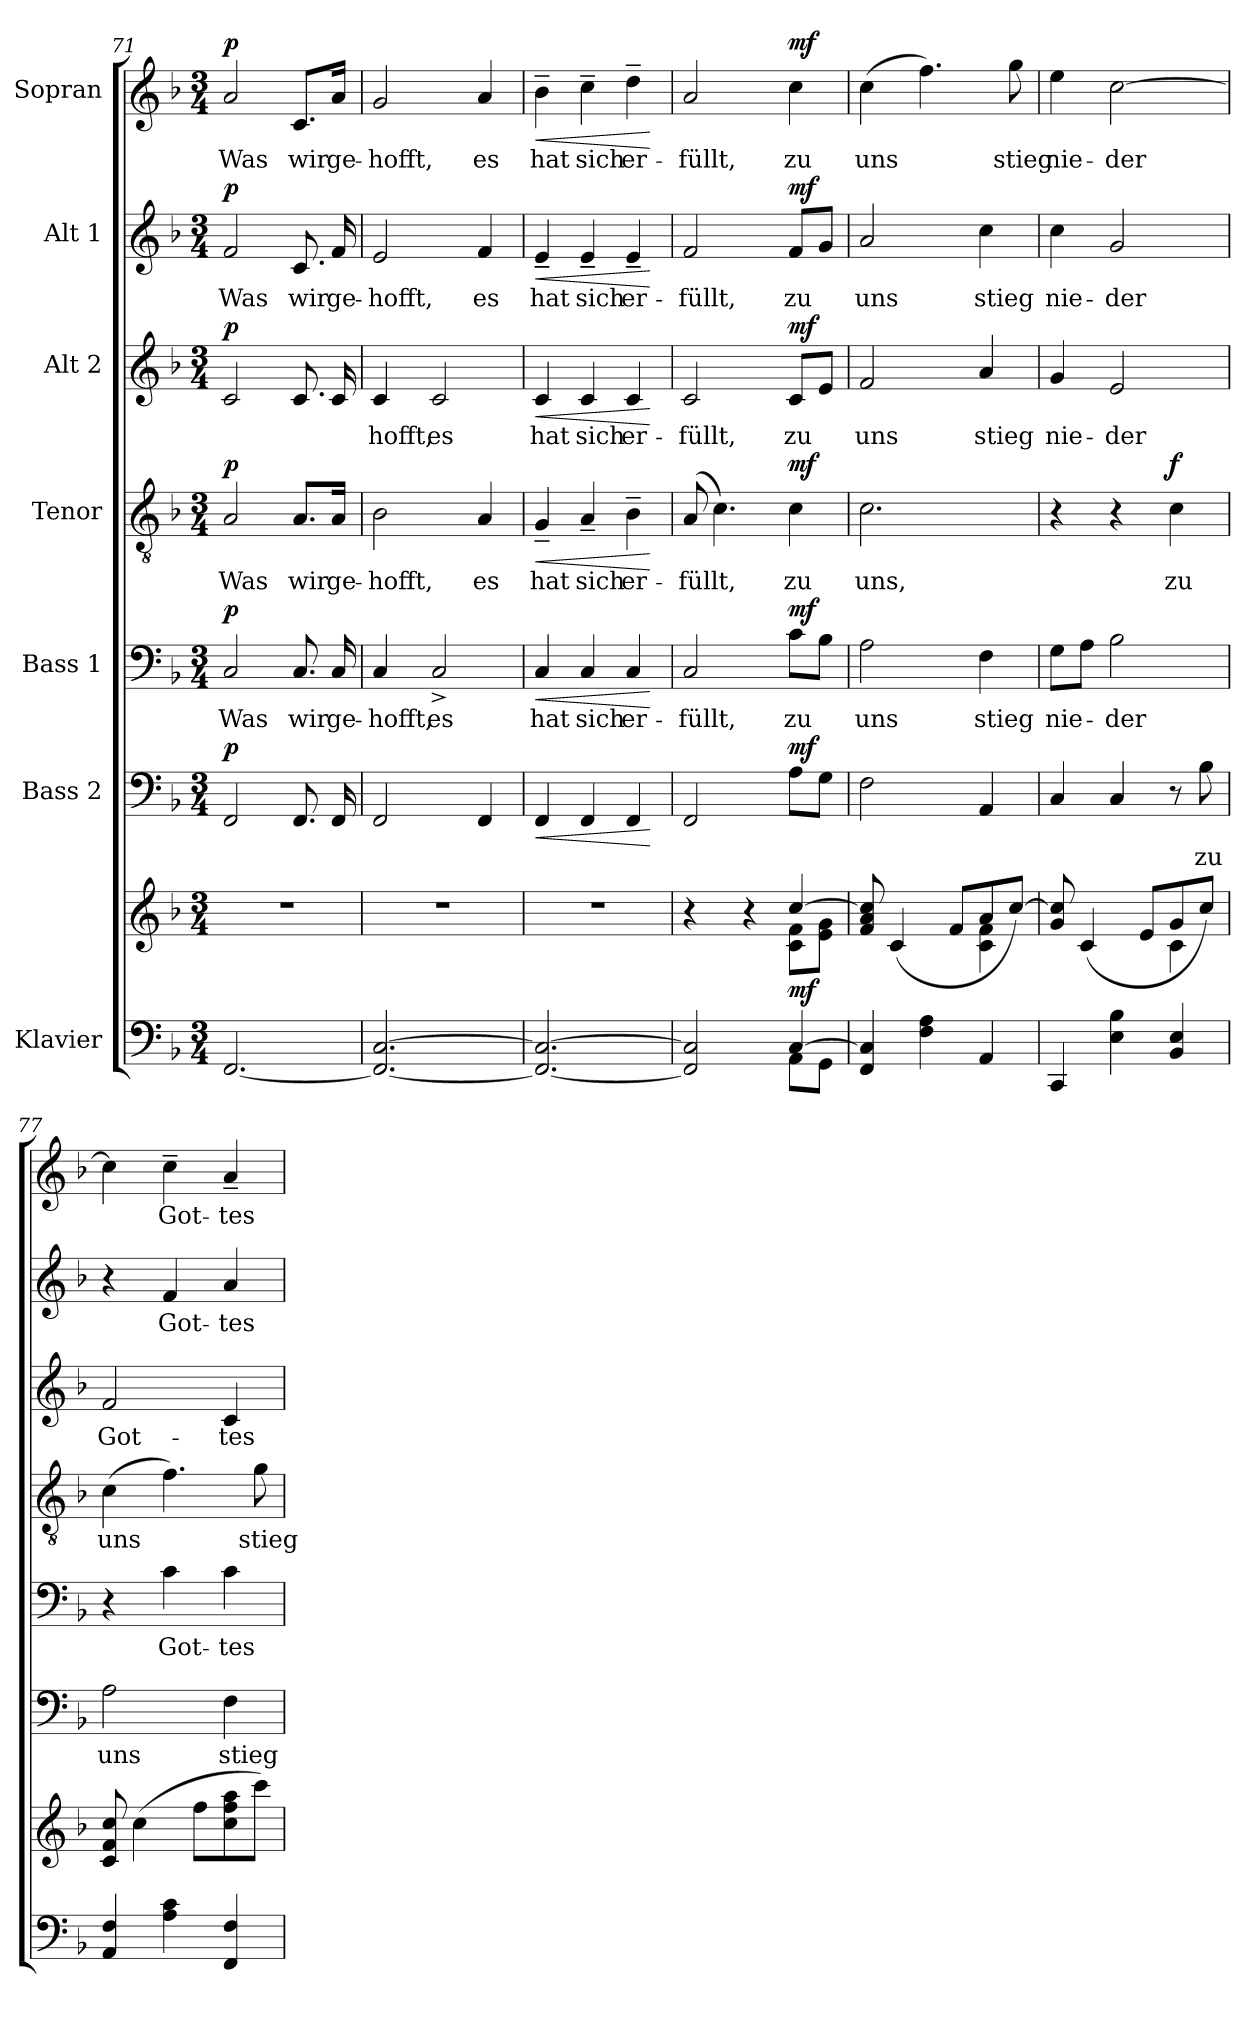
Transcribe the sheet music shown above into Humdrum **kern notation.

**kern	**kern	**dynam	**kern	**text	**dynam	**kern	**text	**dynam	**kern	**text	**dynam	**kern	**text	**dynam	**kern	**text	**dynam	**kern	**text	**dynam
*part7	*part7	*part7	*part6	*part6	*part6	*part5	*part5	*part5	*part4	*part4	*part4	*part3	*part3	*part3	*part2	*part2	*part2	*part1	*part1	*part1
*staff8	*staff7	*staff7/8	*staff6	*staff6	*staff6	*staff5	*staff5	*staff5	*staff4	*staff4	*staff4	*staff3	*staff3	*staff3	*staff2	*staff2	*staff2	*staff1	*staff1	*staff1
*I"Klavier	*	*	*I"Bass 2	*	*	*I"Bass 1	*	*	*I"Tenor	*	*	*I"Alt 2	*	*	*I"Alt 1	*	*	*I"Sopran	*	*
*clefF4	*clefG2	*	*clefF4	*	*	*clefF4	*	*	*clefGv2	*	*	*clefG2	*	*	*clefG2	*	*	*clefG2	*	*
*k[b-]	*k[b-]	*	*k[b-]	*	*	*k[b-]	*	*	*k[b-]	*	*	*k[b-]	*	*	*k[b-]	*	*	*k[b-]	*	*
*M3/4	*M3/4	*	*M3/4	*	*	*M3/4	*	*	*M3/4	*	*	*M3/4	*	*	*M3/4	*	*	*M3/4	*	*
=71	=71	=71	=71	=71	=71	=71	=71	=71	=71	=71	=71	=71	=71	=71	=71	=71	=71	=71	=71	=71
!	!	!	!	!	!LO:DY:a	!	!LO:LY:b	!LO:DY:a	!	!LO:LY:b	!LO:DY:a	!	!	!LO:DY:a	!	!LO:LY:b	!LO:DY:a	!	!LO:LY:b	!LO:DY:a
[2.FF/	2.r	.	2FF/	.	p	2C/	Was	p	2A/	Was	p	2c/	.	p	2f/	Was	p	2a/	Was	p
!	!	!	!	!	!	!	!LO:LY:b	!	!	!LO:LY:b	!	!	!	!	!	!LO:LY:b	!	!	!LO:LY:b	!
.	.	.	8.FF/	.	.	8.C/	wir	.	8.A/L	wir	.	8.c/	.	.	8.c/	wir	.	8.c/L	wir	.
!	!	!	!	!	!	!	!LO:LY:b	!	!	!LO:LY:b	!	!	!	!	!	!LO:LY:b	!	!	!LO:LY:b	!
.	.	.	16FF/	.	.	16C/	ge-	.	16A/Jk	ge-	.	16c/	.	.	16f/	ge-	.	16a/Jk	ge-	.
!!LO:LB:g=z
=72	=72	=72	=72	=72	=72	=72	=72	=72	=72	=72	=72	=72	=72	=72	=72	=72	=72	=72	=72	=72
!	!	!	!	!	!	!	!LO:LY:b	!	!	!LO:LY:b	!	!	!LO:LY:b	!	!	!LO:LY:b	!	!	!LO:LY:b	!
2.FF/_ [2.C/	2.r	.	2FF/	.	.	4C/	-hofft,	.	2B-\	-hofft,	.	4c/	-hofft,	.	2e/	-hofft,	.	2g/	-hofft,	.
!	!	!	!	!	!	!	!LO:LY:b	!	!	!	!	!	!LO:LY:b	!	!	!	!	!	!	!
.	.	.	.	.	.	2C^/	es	.	.	.	.	2c/	es	.	.	.	.	.	.	.
!	!	!	!	!	!	!	!	!	!	!LO:LY:b	!	!	!	!	!	!LO:LY:b	!	!	!LO:LY:b	!
.	.	.	4FF/	.	.	.	.	.	4A/	es	.	.	.	.	4f/	es	.	4a/	es	.
=73	=73	=73	=73	=73	=73	=73	=73	=73	=73	=73	=73	=73	=73	=73	=73	=73	=73	=73	=73	=73
!	!	!	!	!	!LO:HP:b	!	!LO:LY:b	!LO:HP:b	!	!LO:LY:b	!LO:HP:b	!	!LO:LY:b	!LO:HP:b	!	!LO:LY:b	!LO:HP:b	!	!LO:LY:b	!LO:HP:b
2.FF/_ 2.C/_	2.r	.	4FF/	.	<	4C/	hat	<	4G~/	hat	<	4c/	hat	<	4e~/	hat	<	4b-~\	hat	<
!	!	!	!	!	!	!	!LO:LY:b	!	!	!LO:LY:b	!	!	!LO:LY:b	!	!	!LO:LY:b	!	!	!LO:LY:b	!
.	.	.	4FF/	.	.	4C/	sich	.	4A~/	sich	.	4c/	sich	.	4e~/	sich	.	4cc~\	sich	.
!	!	!	!	!	!	!	!LO:LY:b	!	!	!LO:LY:b	!	!	!LO:LY:b	!	!	!LO:LY:b	!	!	!LO:LY:b	!
.	.	.	4FF/	.	.	4C/	er-	.	4B-~\	er-	.	4c/	er-	.	4e~/	er-	.	4dd~\	er-	.
.	.	.	.	.	[	.	.	[	.	.	[	.	.	[	.	.	[	.	.	[
=74	=74	=74	=74	=74	=74	=74	=74	=74	=74	=74	=74	=74	=74	=74	=74	=74	=74	=74	=74	=74
*^	*^	*	*	*	*	*	*	*	*	*	*	*	*	*	*	*	*	*	*	*
!	!	!	!	!	!	!	!	!	!LO:LY:b	!	!	!LO:LY:b	!	!	!LO:LY:b	!	!	!LO:LY:b	!	!	!LO:LY:b	!
2FF/] 2C/]	2ryy	4r	4ryy	.	2FF/	.	.	2C/	-füllt,	.	(8A/	-füllt,	.	2c/	-füllt,	.	2f/	-füllt,	.	2a/	-füllt,	.
.	.	.	.	.	.	.	.	.	.	.	4.c\)	.	.	.	.	.	.	.	.	.	.	.
.	.	4r	4ryy	.	.	.	.	.	.	.	.	.	.	.	.	.	.	.	.	.	.	.
!	!	!	!	!LO:DY:a=2	!	!	!LO:DY:a	!	!LO:LY:b	!LO:DY:a	!	!LO:LY:b	!LO:DY:a	!	!LO:LY:b	!LO:DY:a	!	!LO:LY:b	!LO:DY:a	!	!LO:LY:b	!LO:DY:a
[4C/	8AA\L	[4cc/	8c\ 8f\L	mf	8A\L	.	mf	8c\L	zu	mf	4c\	zu	mf	8c/L	zu	mf	8f/L	zu	mf	4cc\	zu	mf
.	8GG\J	.	8e\ 8g\J	.	8G\J	.	.	8B-\J	.	.	.	.	.	8e/J	.	.	8g/J	.	.	.	.	.
=75	=75	=75	=75	=75	=75	=75	=75	=75	=75	=75	=75	=75	=75	=75	=75	=75	=75	=75	=75	=75	=75	=75
!	!	!	!	!	!	!	!	!	!LO:LY:b	!	!	!LO:LY:b	!	!	!LO:LY:b	!	!	!LO:LY:b	!	!	!LO:LY:b	!
*v	*v	*	*	*	*	*	*	*	*	*	*	*	*	*	*	*	*	*	*	*	*	*
4FF/ 4C/]	8f/ 8a/ 8cc/]	2ryy	.	2F\	.	.	2A\	uns	.	2.c\	uns,	.	2f/	uns	.	2a/	uns	.	(4cc\	uns	.
.	(4c/	.	.	.	.	.	.	.	.	.	.	.	.	.	.	.	.	.	.	.	.
4F\ 4A\	.	.	.	.	.	.	.	.	.	.	.	.	.	.	.	.	.	.	4.ff\)	.	.
.	8f/L	.	.	.	.	.	.	.	.	.	.	.	.	.	.	.	.	.	.	.	.
!	!	!	!	!	!	!	!	!LO:LY:b	!	!	!	!	!	!LO:LY:b	!	!	!LO:LY:b	!	!	!	!
4AA/	8a/	4c\ 4f\	.	4AA/	.	.	4F\	stieg	.	.	.	.	4a/	stieg	.	4cc\	stieg	.	.	.	.
!	!	!	!	!	!	!	!	!	!	!	!	!	!	!	!	!	!	!	!	!LO:LY:b	!
.	[8cc/J)	.	.	.	.	.	.	.	.	.	.	.	.	.	.	.	.	.	8gg\	stieg	.
=76	=76	=76	=76	=76	=76	=76	=76	=76	=76	=76	=76	=76	=76	=76	=76	=76	=76	=76	=76	=76	=76
!	!	!	!	!	!	!	!	!LO:LY:b	!	!	!	!	!	!LO:LY:b	!	!	!LO:LY:b	!	!	!LO:LY:b	!
4CC/	8g/ 8cc/]	2ryy	.	4C/	.	.	8G\L	nie-	.	4r	.	.	4g/	nie-	.	4cc\	nie-	.	4ee\	nie-	.
.	(4c/	.	.	.	.	.	8A\J	.	.	.	.	.	.	.	.	.	.	.	.	.	.
!	!	!	!	!	!	!	!	!LO:LY:b	!	!	!	!	!	!LO:LY:b	!	!	!LO:LY:b	!	!	!LO:LY:b	!
4E\ 4B-\	.	.	.	4C/	.	.	2B-\	der	.	4r	.	.	2e/	-der	.	2g/	-der	.	[2cc\	-der	.
.	8e/L	.	.	.	.	.	.	.	.	.	.	.	.	.	.	.	.	.	.	.	.
!	!	!	!	!	!	!	!	!	!	!	!LO:LY:b	!LO:DY:a	!	!	!	!	!	!	!	!	!
4BB-/ 4E/	8g/	4c\	.	8r	.	.	.	.	.	4c\	zu	f	.	.	.	.	.	.	.	.	.
!	!	!	!	!	!LO:LY:b	!	!	!	!	!	!	!	!	!	!	!	!	!	!	!	!
.	8cc/J)	.	.	8B-\	zu	.	.	.	.	.	.	.	.	.	.	.	.	.	.	.	.
*	*v	*v	*	*	*	*	*	*	*	*	*	*	*	*	*	*	*	*	*	*	*
=77	=77	=77	=77	=77	=77	=77	=77	=77	=77	=77	=77	=77	=77	=77	=77	=77	=77	=77	=77	=77
!	!	!	!	!LO:LY:b	!	!	!	!	!	!LO:LY:b	!	!	!LO:LY:b	!	!	!	!	!	!	!
4AA/ 4F/	8c/ 8f/ 8cc/	.	2A\	uns	.	4r	.	.	(4c\	uns	.	2f/	Got-	.	4r	.	.	4cc\]	.	.
.	(4cc\	.	.	.	.	.	.	.	.	.	.	.	.	.	.	.	.	.	.	.
!	!	!	!	!	!	!	!LO:LY:b	!	!	!	!	!	!	!	!	!LO:LY:b	!	!	!LO:LY:b	!
4A\ 4c\	.	.	.	.	.	4c\	Got-	.	4.f\)	.	.	.	.	.	4f/	Got-	.	4cc~\	Got-	.
.	8ff\L	.	.	.	.	.	.	.	.	.	.	.	.	.	.	.	.	.	.	.
!	!	!	!	!LO:LY:b	!	!	!LO:LY:b	!	!	!	!	!	!LO:LY:b	!	!	!LO:LY:b	!	!	!LO:LY:b	!
4FF/ 4F/	8cc\ 8ff\ 8aa\	.	4F\	stieg	.	4c\	-tes	.	.	.	.	4c/	-tes	.	4a/	-tes	.	4a~/	-tes	.
!	!	!	!	!	!	!	!	!	!	!LO:LY:b	!	!	!	!	!	!	!	!	!	!
.	8ccc\J)	.	.	.	.	.	.	.	8g\	stieg	.	.	.	.	.	.	.	.	.	.
=	=	=	=	=	=	=	=	=	=	=	=	=	=	=	=	=	=	=	=	=
*-	*-	*-	*-	*-	*-	*-	*-	*-	*-	*-	*-	*-	*-	*-	*-	*-	*-	*-	*-	*-
